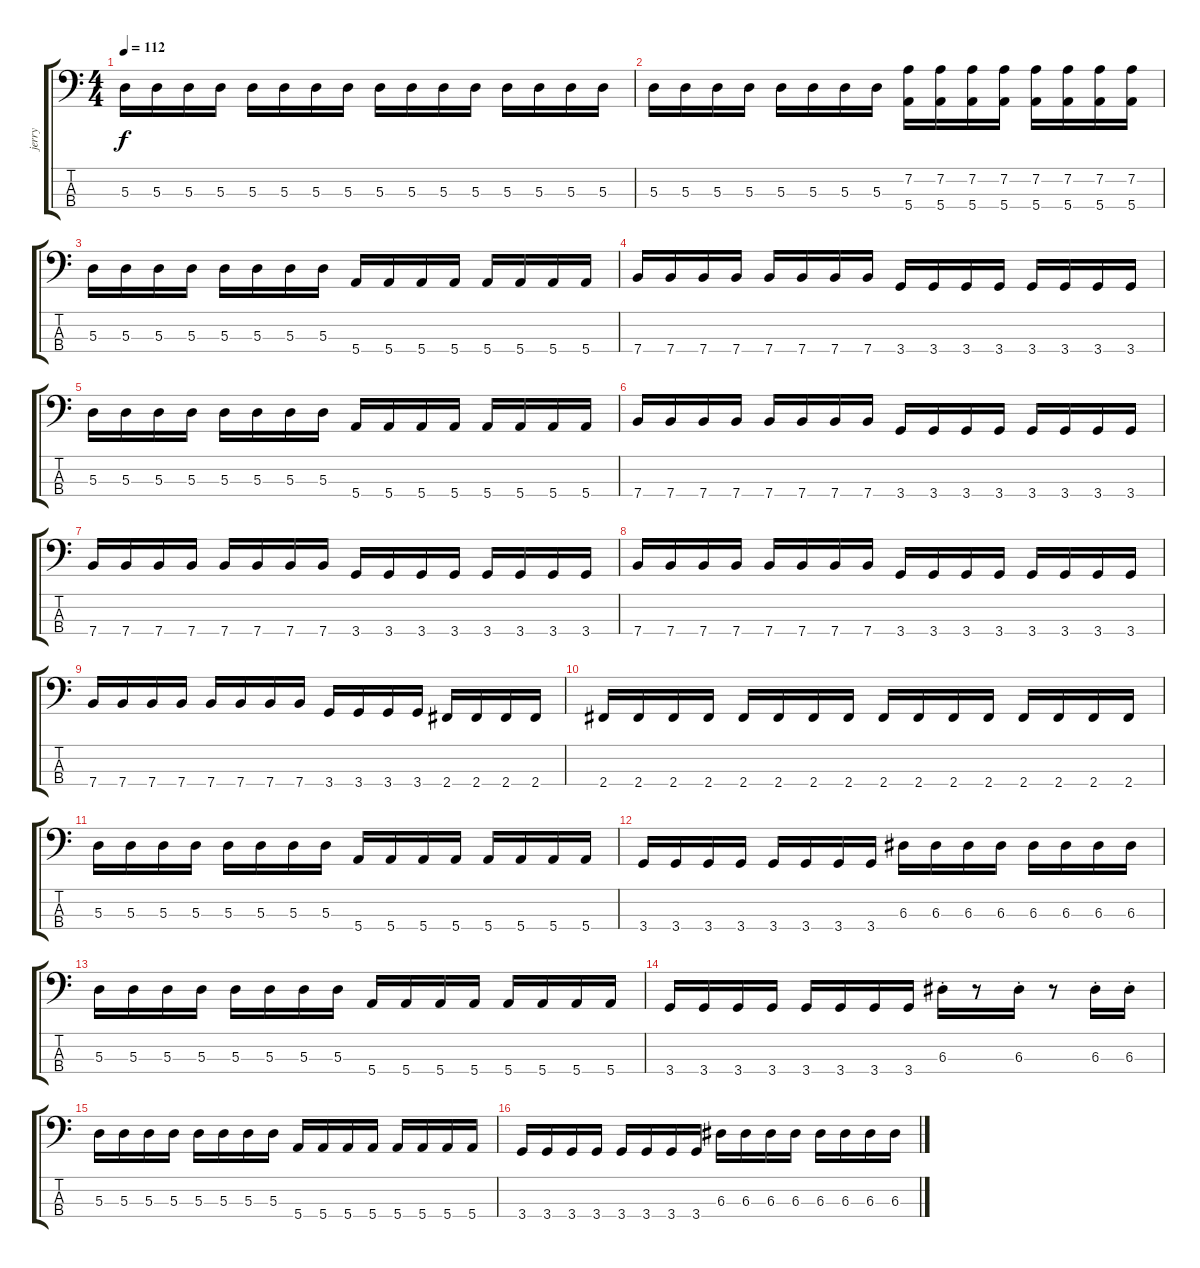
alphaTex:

\track ("jerry" "jerry") {instrument distortionguitar}
\staff {score tabs}
\tuning (G2 D2 A1 E1) {hide}
\ts (4 4)
\tempo 112
\clef f4
\ks c
5.3.16{dy f instrument distortionguitar} 5.3.16 5.3.16 5.3.16 5.3.16 5.3.16 5.3.16 5.3.16 5.3.16 5.3.16 5.3.16 5.3.16 5.3.16 5.3.16 5.3.16 5.3.16 |
5.3.16 5.3.16 5.3.16 5.3.16 5.3.16 5.3.16 5.3.16 5.3.16 (7.2 5.4).16 (7.2 5.4).16 (7.2 5.4).16 (7.2 5.4).16 (7.2 5.4).16 (7.2 5.4).16 (7.2 5.4).16 (7.2 5.4).16 |
5.3.16 5.3.16 5.3.16 5.3.16 5.3.16 5.3.16 5.3.16 5.3.16 5.4.16 5.4.16 5.4.16 5.4.16 5.4.16 5.4.16 5.4.16 5.4.16 |
7.4.16 7.4.16 7.4.16 7.4.16 7.4.16 7.4.16 7.4.16 7.4.16 3.4.16 3.4.16 3.4.16 3.4.16 3.4.16 3.4.16 3.4.16 3.4.16 |
5.3.16 5.3.16 5.3.16 5.3.16 5.3.16 5.3.16 5.3.16 5.3.16 5.4.16 5.4.16 5.4.16 5.4.16 5.4.16 5.4.16 5.4.16 5.4.16 |
7.4.16 7.4.16 7.4.16 7.4.16 7.4.16 7.4.16 7.4.16 7.4.16 3.4.16 3.4.16 3.4.16 3.4.16 3.4.16 3.4.16 3.4.16 3.4.16 |
7.4.16 7.4.16 7.4.16 7.4.16 7.4.16 7.4.16 7.4.16 7.4.16 3.4.16 3.4.16 3.4.16 3.4.16 3.4.16 3.4.16 3.4.16 3.4.16 |
7.4.16 7.4.16 7.4.16 7.4.16 7.4.16 7.4.16 7.4.16 7.4.16 3.4.16 3.4.16 3.4.16 3.4.16 3.4.16 3.4.16 3.4.16 3.4.16 |
7.4.16 7.4.16 7.4.16 7.4.16 7.4.16 7.4.16 7.4.16 7.4.16 3.4.16 3.4.16 3.4.16 3.4.16 2.4.16 2.4.16 2.4.16 2.4.16 |
2.4.16 2.4.16 2.4.16 2.4.16 2.4.16 2.4.16 2.4.16 2.4.16 2.4.16 2.4.16 2.4.16 2.4.16 2.4.16 2.4.16 2.4.16 2.4.16 |
5.3.16 5.3.16 5.3.16 5.3.16 5.3.16 5.3.16 5.3.16 5.3.16 5.4.16 5.4.16 5.4.16 5.4.16 5.4.16 5.4.16 5.4.16 5.4.16 |
3.4.16 3.4.16 3.4.16 3.4.16 3.4.16 3.4.16 3.4.16 3.4.16 6.3.16 6.3.16 6.3.16 6.3.16 6.3.16 6.3.16 6.3.16 6.3.16 |
5.3.16 5.3.16 5.3.16 5.3.16 5.3.16 5.3.16 5.3.16 5.3.16 5.4.16 5.4.16 5.4.16 5.4.16 5.4.16 5.4.16 5.4.16 5.4.16 |
3.4.16 3.4.16 3.4.16 3.4.16 3.4.16 3.4.16 3.4.16 3.4.16 6.3{st}.16 r.8 6.3{st}.16 r.8 6.3{st}.16 6.3{st}.16 |
5.3.16 5.3.16 5.3.16 5.3.16 5.3.16 5.3.16 5.3.16 5.3.16 5.4.16 5.4.16 5.4.16 5.4.16 5.4.16 5.4.16 5.4.16 5.4.16 |
3.4.16 3.4.16 3.4.16 3.4.16 3.4.16 3.4.16 3.4.16 3.4.16 6.3.16 6.3.16 6.3.16 6.3.16 6.3.16 6.3.16 6.3.16 6.3.16
